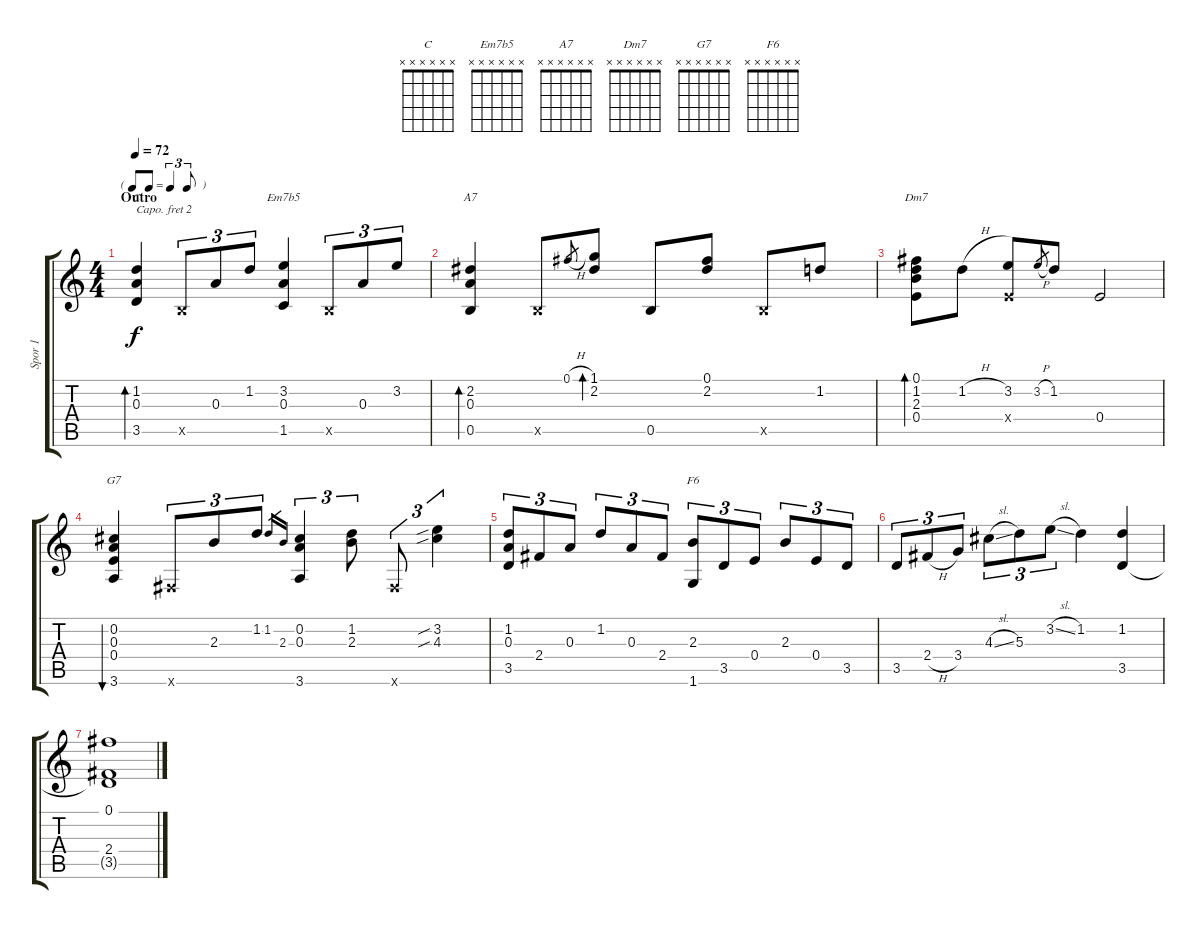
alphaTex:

\track ("Spor 1" "Spor 1") {instrument acousticguitarsteel}
\staff {score tabs}
\capo 2
\tuning (E4 B3 G3 D3 A2 E2) {hide}
\chord ("C" x x x x x x)
\chord ("Em7b5" x x x x x x)
\chord ("A7" x x x x x x)
\chord ("Dm7" x x x x x x)
\chord ("G7" x x x x x x)
\chord ("F6" x x x x x x)
\ts (4 4)
\tf triplet8th
\section ("" "Outro")
\tempo 72
\clef g2
\ks c
(1.2 0.3 3.5).4{bd 60 ch "C" dy f} 0.5{x}.8{tu (3 2)} 0.3.8{tu (3 2)} 1.2.8{tu (3 2)} (3.2 0.3 1.5).4{ch "Em7b5"} 0.5{x}.8{tu (3 2)} 0.3.8{tu (3 2)} 3.2.8{tu (3 2)} |
(2.2 0.3 0.5).4{bd 120 ch "A7"} 0.5{x}.8 0.1{h}.8{gr} (1.1 2.2).8{bd 120} 0.5.8 (0.1 2.2).8 0.5{x}.8 1.2.8 |
(0.1 1.2 2.3 0.4).8{bd 120 ch "Dm7"} 1.2{h}.8 (3.2 0.4{x}).8 3.2{h}.8{gr} 1.2.8 0.4.2 |
(0.2 0.3 0.4 3.6).4{bu 240 ch "G7"} 0.6{x}.8{tu (3 2)} 2.3.8{tu (3 2)} 1.2.8{tu (3 2)} 1.2.16{gr} 2.3.16{gr} (0.2 0.3 3.6).4{tu (3 2)} (1.2 2.3).8{tu (3 2)} 0.6{x}.8{tu (3 2)} (3.2{sib} 4.3{sib}).4{tu (3 2)} |
(1.2 0.3 3.5).8{tu (3 2)} 2.4.8{tu (3 2)} 0.3.8{tu (3 2)} 1.2.8{tu (3 2)} 0.3.8{tu (3 2)} 2.4.8{tu (3 2)} (2.3 1.6).8{tu (3 2) ch "F6"} 3.5.8{tu (3 2)} 0.4.8{tu (3 2)} 2.3.8{tu (3 2)} 0.4.8{tu (3 2)} 3.5.8{tu (3 2)} |
3.5.8{tu (3 2)} 2.4{h}.8{tu (3 2)} 3.4.8{tu (3 2)} 4.3{sl}.8{tu (3 2)} 5.3.8{tu (3 2)} 3.2{sl}.8{tu (3 2)} 1.2.4 (1.2 3.5).4 |
(0.1 2.4 3.5{t}).1
